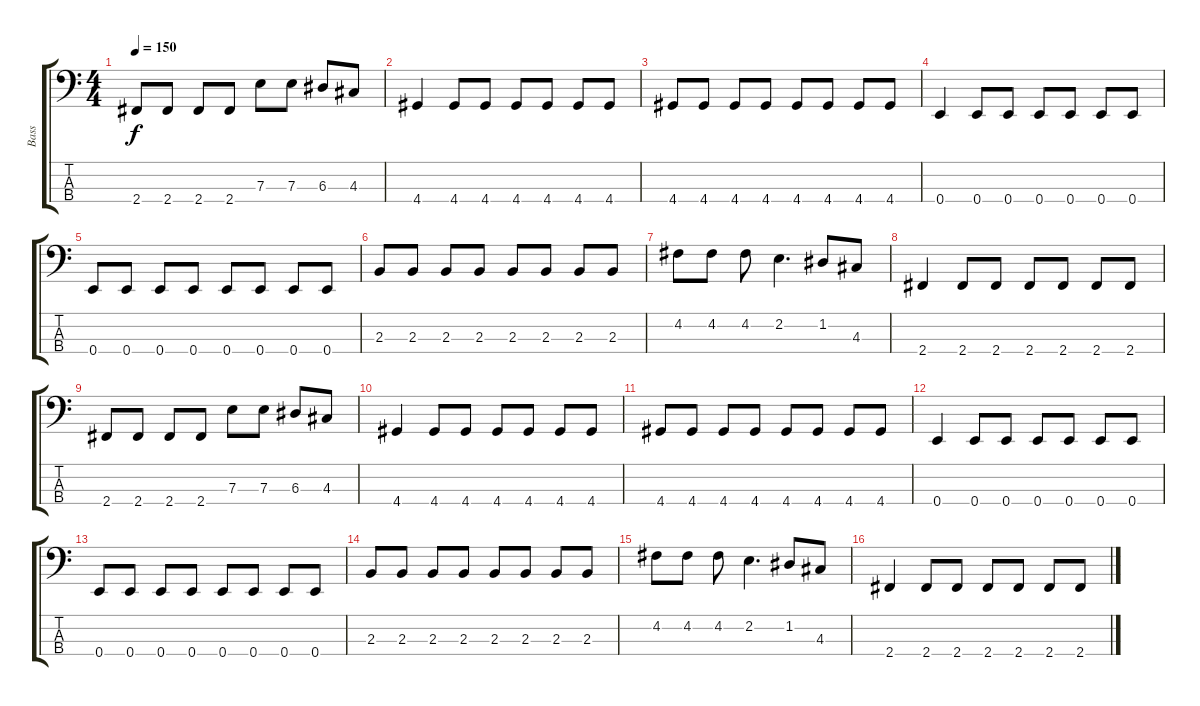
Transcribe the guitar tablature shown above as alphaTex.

\track ("Bass" "Bass") {instrument electricbassfinger}
\staff {score tabs}
\tuning (G2 D2 A1 E1) {hide}
\ts (4 4)
\tempo 150
\clef f4
\ks c
2.4.8{dy f} 2.4.8 2.4.8 2.4.8 7.3.8 7.3.8 6.3.8 4.3.8 |
4.4.4 4.4.8 4.4.8 4.4.8 4.4.8 4.4.8 4.4.8 |
4.4.8 4.4.8 4.4.8 4.4.8 4.4.8 4.4.8 4.4.8 4.4.8 |
0.4.4 0.4.8 0.4.8 0.4.8 0.4.8 0.4.8 0.4.8 |
0.4.8 0.4.8 0.4.8 0.4.8 0.4.8 0.4.8 0.4.8 0.4.8 |
2.3.8 2.3.8 2.3.8 2.3.8 2.3.8 2.3.8 2.3.8 2.3.8 |
4.2.8 4.2.8 4.2.8 2.2.4{d} 1.2.8 4.3.8 |
2.4.4 2.4.8 2.4.8 2.4.8 2.4.8 2.4.8 2.4.8 |
2.4.8 2.4.8 2.4.8 2.4.8 7.3.8 7.3.8 6.3.8 4.3.8 |
4.4.4 4.4.8 4.4.8 4.4.8 4.4.8 4.4.8 4.4.8 |
4.4.8 4.4.8 4.4.8 4.4.8 4.4.8 4.4.8 4.4.8 4.4.8 |
0.4.4 0.4.8 0.4.8 0.4.8 0.4.8 0.4.8 0.4.8 |
0.4.8 0.4.8 0.4.8 0.4.8 0.4.8 0.4.8 0.4.8 0.4.8 |
2.3.8 2.3.8 2.3.8 2.3.8 2.3.8 2.3.8 2.3.8 2.3.8 |
4.2.8 4.2.8 4.2.8 2.2.4{d} 1.2.8 4.3.8 |
2.4.4 2.4.8 2.4.8 2.4.8 2.4.8 2.4.8 2.4.8
